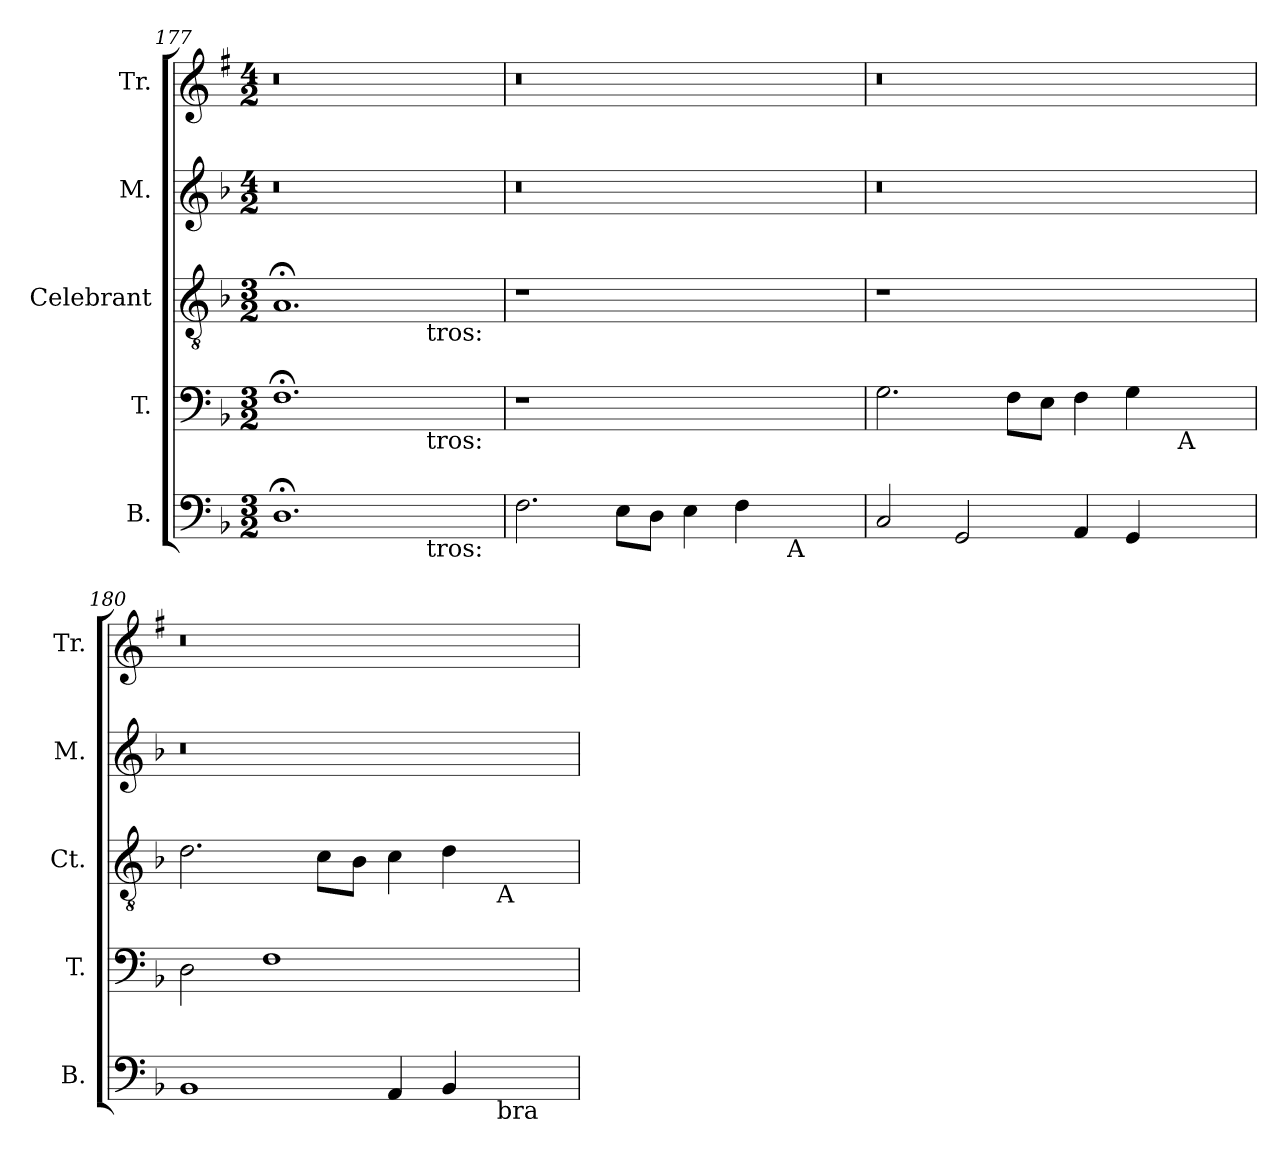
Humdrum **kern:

**kern	**kern	**kern	**kern	**kern
*part5	*part4	*part3	*part2	*part1
*staff5	*staff4	*staff3	*staff2	*staff1
*I"B.	*I"T.	*I"Celebrant	*I"M.	*I"Tr.
*I'B.	*I'T.	*I'Ct.	*I'M.	*I'Tr.
*clefF4	*clefF4	*clefGv2	*clefG2	*clefG2
*	*	*	*	*ITrd1c2
*k[b-]	*k[b-]	*k[b-]	*k[b-]	*k[b-]
*F:	*F:	*F:	*F:	*F:
*M3/2	*M3/2	*M3/2	*M4/2	*M4/2
=177	=177	=177	=177	=177
1.D;<	1.F;<	1.A;	0r	0r
!	!	!LO:TX:b:t=tros&colon;	!	!
!	!LO:TX:b:t=tros&colon;	!	!	!
!LO:TX:b:t=tros&colon;	!	!	!	!
2ryy	2ryy	2ryy	.	.
!!LO:LB:g=z
=178	=178	=178	=178	=178
!	!LO:N:vis=1	!LO:N:vis=1	!	!
2.F\	1.r	1.r	0r	0r
8E\L	.	.	.	.
8D\J	.	.	.	.
4E\	.	.	.	.
4F\	.	.	.	.
!LO:TX:b:t=A	!	!	!	!
2ryy	2ryy	2ryy	.	.
=179	=179	=179	=179	=179
!	!	!LO:N:vis=1	!	!
2C/	2.G\	1.r	0r	0r
2GG/	.	.	.	.
.	8F\L	.	.	.
.	8E\J	.	.	.
4AA/	4F\	.	.	.
4GG/	4G\	.	.	.
!	!LO:TX:b:t=A	!	!	!
2ryy	2ryy	2ryy	.	.
=180	=180	=180	=180	=180
1BB-	2D\	2.d\	0r	0r
.	1F	.	.	.
.	.	8c\L	.	.
.	.	8B-\J	.	.
4AA/	.	4c\	.	.
4BB-/	.	4d\	.	.
!	!	!LO:TX:b:t=A	!	!
!LO:TX:b:t=bra	!	!	!	!
2ryy	2ryy	2ryy	.	.
=	=	=	=	=
*-	*-	*-	*-	*-
